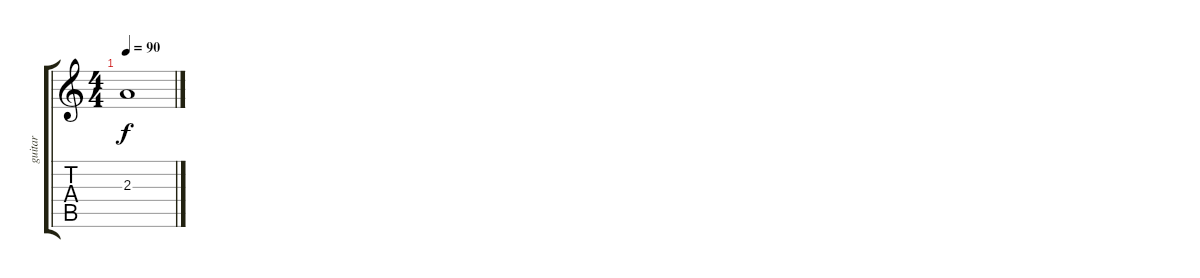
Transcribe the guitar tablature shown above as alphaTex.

\track ("guitar            solo" "guitar    ") {instrument overdrivenguitar}
\staff {score tabs}
\tuning (E4 B3 G3 D3 A2 E2) {hide}
\ts (4 4)
\tempo 90
\clef g2
\ks c
2.3{t}.1{dy f}
